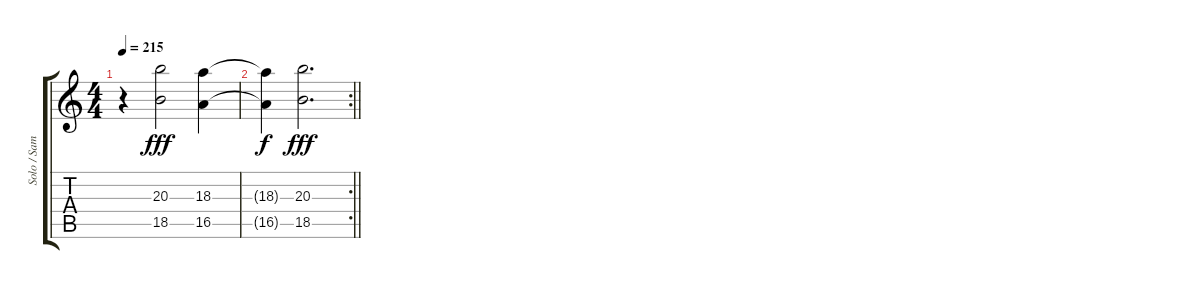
\track ("Solo / Samples" "Solo / Sam") {instrument distortionguitar}
\staff {score tabs}
\tuning (C4 G3 Eb3 Bb2 F2 C2) {hide}
\ts (4 4)
\tempo 215
\clef g2
\ks c
r.4{dy fff} (20.3 18.5).2 (18.3 16.5).4 |
\rc 2
\barLineRight lightlight
(18.3{t} 16.5{t}).4{dy f} (20.3 18.5).2{d dy fff}
